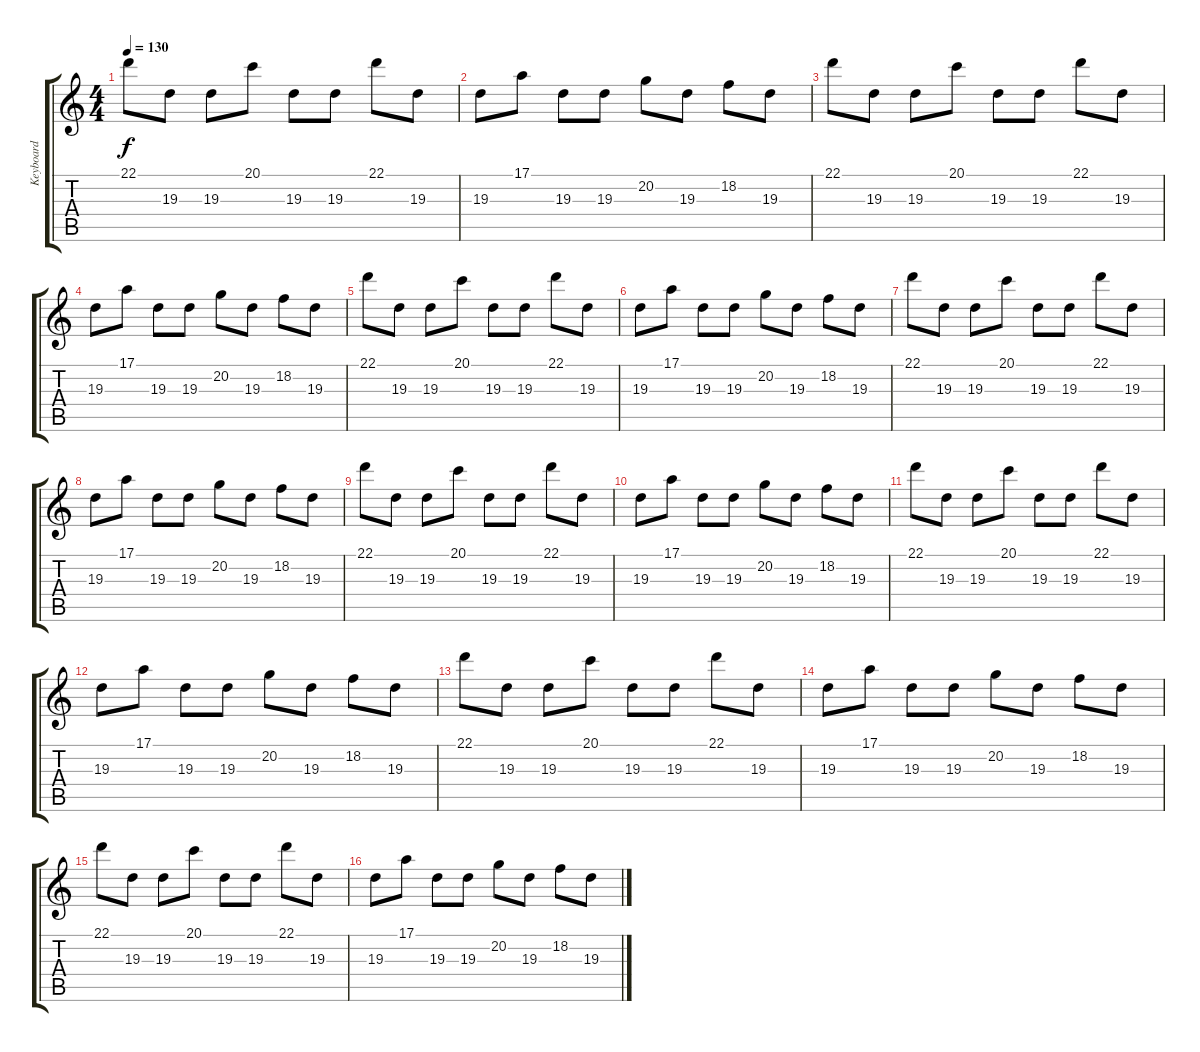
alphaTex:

\track ("Keyboard" "Keyboard") {instrument acousticgrandpiano}
\staff {score tabs}
\tuning (E4 B3 G3 D3 A2 E2) {hide}
\ts (4 4)
\tempo 130
\clef g2
\ks c
22.1.8{dy f} 19.3.8 19.3.8 20.1.8 19.3.8 19.3.8 22.1.8 19.3.8 |
19.3.8 17.1.8 19.3.8 19.3.8 20.2.8 19.3.8 18.2.8 19.3.8 |
22.1.8 19.3.8 19.3.8 20.1.8 19.3.8 19.3.8 22.1.8 19.3.8 |
19.3.8 17.1.8 19.3.8 19.3.8 20.2.8 19.3.8 18.2.8 19.3.8 |
22.1.8 19.3.8 19.3.8 20.1.8 19.3.8 19.3.8 22.1.8 19.3.8 |
19.3.8 17.1.8 19.3.8 19.3.8 20.2.8 19.3.8 18.2.8 19.3.8 |
22.1.8 19.3.8 19.3.8 20.1.8 19.3.8 19.3.8 22.1.8 19.3.8 |
19.3.8 17.1.8 19.3.8 19.3.8 20.2.8 19.3.8 18.2.8 19.3.8 |
22.1.8 19.3.8 19.3.8 20.1.8 19.3.8 19.3.8 22.1.8 19.3.8 |
19.3.8 17.1.8 19.3.8 19.3.8 20.2.8 19.3.8 18.2.8 19.3.8 |
22.1.8 19.3.8 19.3.8 20.1.8 19.3.8 19.3.8 22.1.8 19.3.8 |
19.3.8 17.1.8 19.3.8 19.3.8 20.2.8 19.3.8 18.2.8 19.3.8 |
22.1.8 19.3.8 19.3.8 20.1.8 19.3.8 19.3.8 22.1.8 19.3.8 |
19.3.8 17.1.8 19.3.8 19.3.8 20.2.8 19.3.8 18.2.8 19.3.8 |
22.1.8 19.3.8 19.3.8 20.1.8 19.3.8 19.3.8 22.1.8 19.3.8 |
19.3.8 17.1.8 19.3.8 19.3.8 20.2.8 19.3.8 18.2.8 19.3.8
